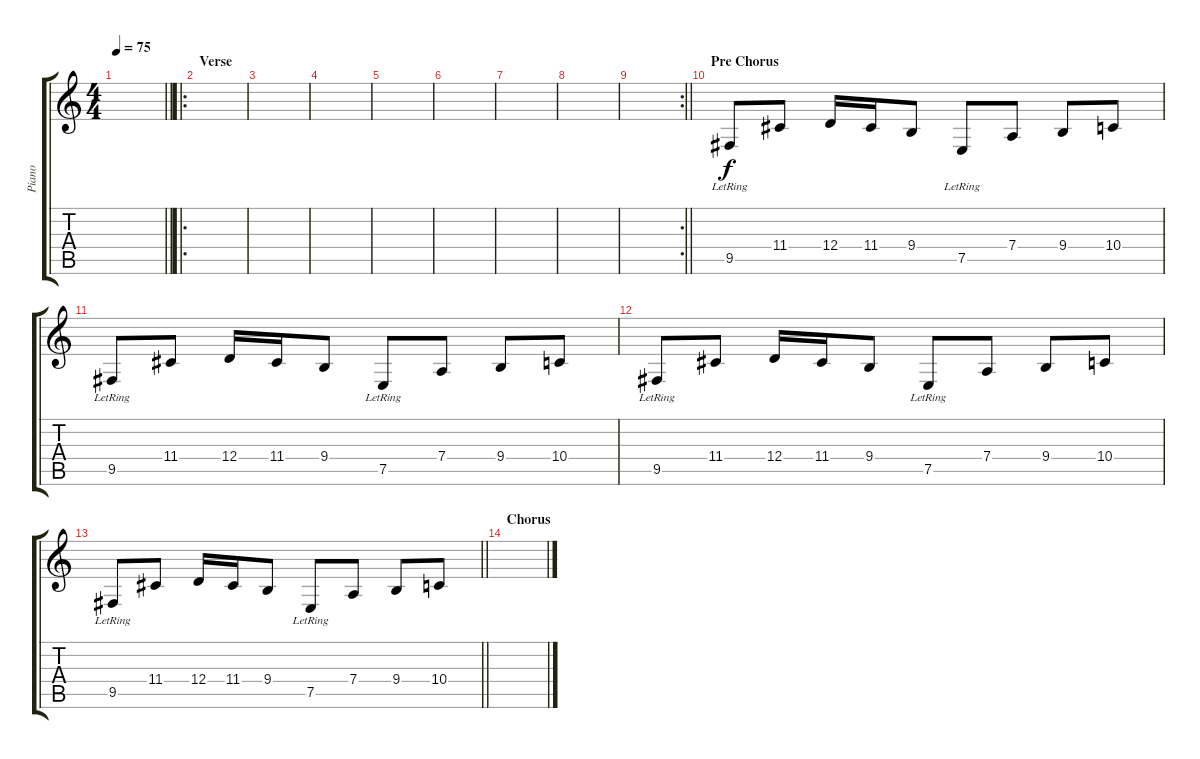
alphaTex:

\track ("Piano" "Piano") {instrument acousticgrandpiano}
\staff {score tabs}
\tuning (E4 B3 G3 D3 A2 E2) {hide}
\ts (4 4)
\tempo 75
\clef g2
\barLineRight lightlight
\ks c
|
\ro
\section ("" "Verse")
|
|
|
|
|
|
|
\rc 2
\barLineRight lightlight
|
\section ("" "Pre Chorus")
9.5{lr}.8 11.4.8 12.4.16 11.4.16 9.4.8 7.5{lr}.8 7.4.8 9.4.8 10.4.8 |
9.5{lr}.8 11.4.8 12.4.16 11.4.16 9.4.8 7.5{lr}.8 7.4.8 9.4.8 10.4.8 |
9.5{lr}.8 11.4.8 12.4.16 11.4.16 9.4.8 7.5{lr}.8 7.4.8 9.4.8 10.4.8 |
\barLineRight lightlight
9.5{lr}.8 11.4.8 12.4.16 11.4.16 9.4.8 7.5{lr}.8 7.4.8 9.4.8 10.4.8 |
\section ("" "Chorus")
